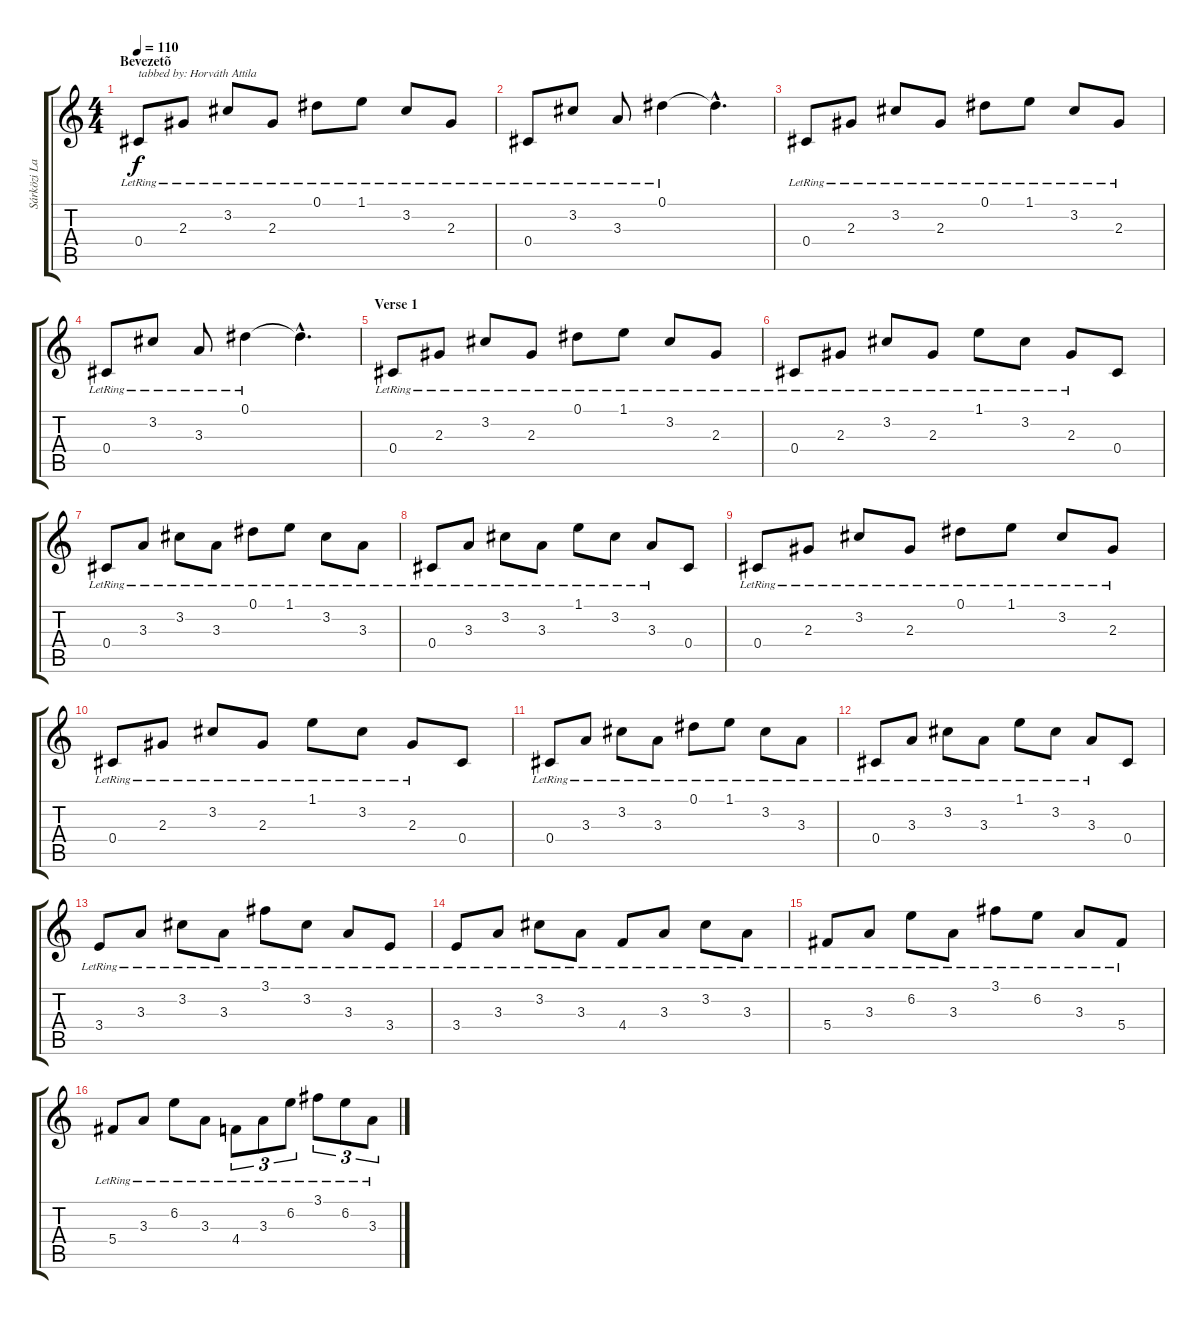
\track ("Sárközi Lajos (gitár)" "Sárközi La") {instrument electricguitarclean}
\staff {score tabs}
\tuning (Eb4 Bb3 Gb3 Db3 Ab2 Eb2) {hide}
\ts (4 4)
\section ("" "Bevezetõ")
\tempo 110
\clef g2
\ks c
0.4{lr}.8{txt "tabbed by: Horváth Attila" dy f instrument electricguitarclean} 2.3{lr}.8 3.2{lr}.8 2.3{lr}.8 0.1{lr}.8 1.1{lr}.8 3.2{lr}.8 2.3{lr}.8 |
0.4{lr}.8 3.2{lr}.8 3.3{lr}.8 0.1{lr}.4 0.1{hac t}.4{d} |
0.4{lr}.8 2.3{lr}.8 3.2{lr}.8 2.3{lr}.8 0.1{lr}.8 1.1{lr}.8 3.2{lr}.8 2.3{lr}.8 |
0.4{lr}.8 3.2{lr}.8 3.3{lr}.8 0.1{lr}.4 0.1{hac t}.4{d} |
\section ("" "Verse 1")
0.4{lr}.8 2.3{lr}.8 3.2{lr}.8 2.3{lr}.8 0.1{lr}.8 1.1{lr}.8 3.2{lr}.8 2.3{lr}.8 |
0.4{lr}.8 2.3{lr}.8 3.2{lr}.8 2.3{lr}.8 1.1{lr}.8 3.2{lr}.8 2.3{lr}.8 0.4.8 |
0.4{lr}.8 3.3{lr}.8 3.2{lr}.8 3.3{lr}.8 0.1{lr}.8 1.1{lr}.8 3.2{lr}.8 3.3{lr}.8 |
0.4{lr}.8 3.3{lr}.8 3.2{lr}.8 3.3{lr}.8 1.1{lr}.8 3.2{lr}.8 3.3{lr}.8 0.4.8 |
0.4{lr}.8 2.3{lr}.8 3.2{lr}.8 2.3{lr}.8 0.1{lr}.8 1.1{lr}.8 3.2{lr}.8 2.3{lr}.8 |
0.4{lr}.8 2.3{lr}.8 3.2{lr}.8 2.3{lr}.8 1.1{lr}.8 3.2{lr}.8 2.3{lr}.8 0.4.8 |
0.4{lr}.8 3.3{lr}.8 3.2{lr}.8 3.3{lr}.8 0.1{lr}.8 1.1{lr}.8 3.2{lr}.8 3.3{lr}.8 |
0.4{lr}.8 3.3{lr}.8 3.2{lr}.8 3.3{lr}.8 1.1{lr}.8 3.2{lr}.8 3.3{lr}.8 0.4.8 |
3.4{lr}.8 3.3{lr}.8 3.2{lr}.8 3.3{lr}.8 3.1{lr}.8 3.2{lr}.8 3.3{lr}.8 3.4{lr}.8 |
3.4{lr}.8 3.3{lr}.8 3.2{lr}.8 3.3{lr}.8 4.4{lr}.8 3.3{lr}.8 3.2{lr}.8 3.3{lr}.8 |
5.4{lr}.8 3.3{lr}.8 6.2{lr}.8 3.3{lr}.8 3.1{lr}.8 6.2{lr}.8 3.3{lr}.8 5.4{lr}.8 |
5.4{lr}.8 3.3{lr}.8 6.2{lr}.8 3.3{lr}.8 4.4{lr}.8{tu (3 2)} 3.3{lr}.8{tu (3 2)} 6.2{lr}.8{tu (3 2)} 3.1{lr}.8{tu (3 2)} 6.2{lr}.8{tu (3 2)} 3.3{lr}.8{tu (3 2)}
